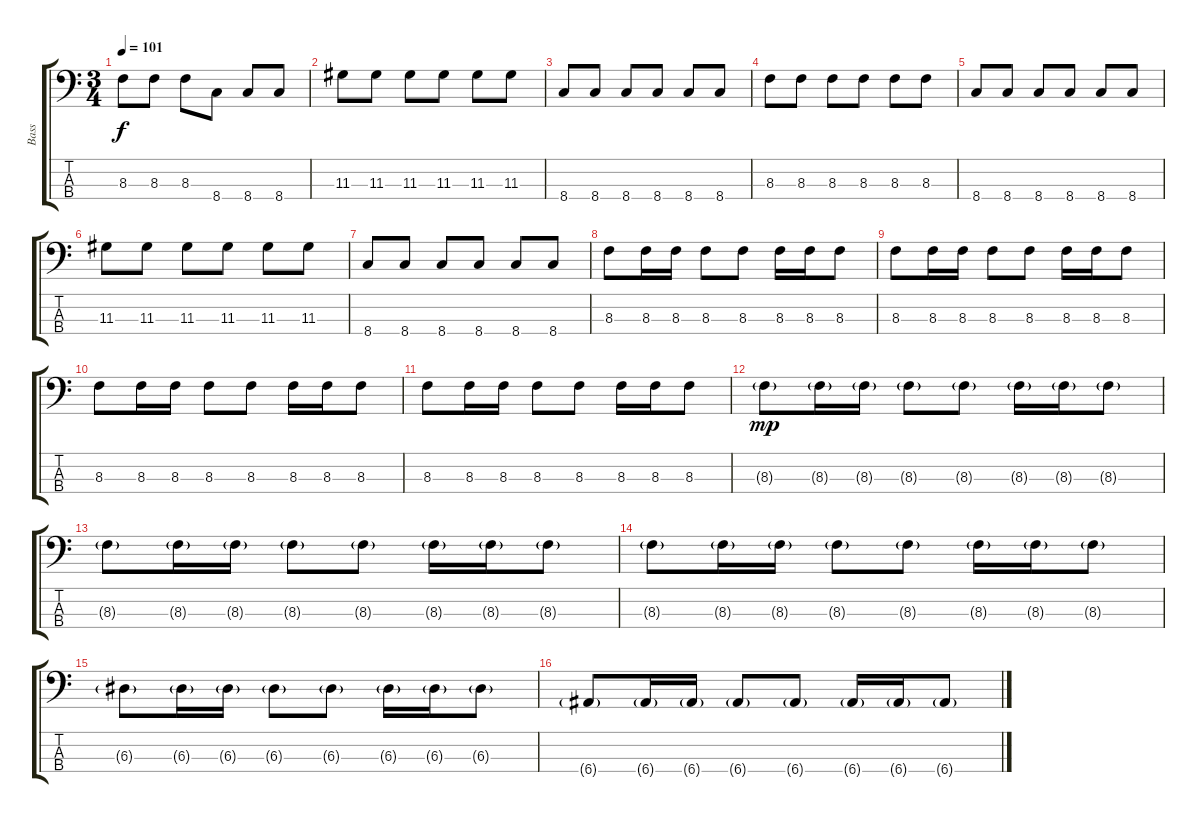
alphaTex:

\track ("Bass" "Bass") {instrument electricbassfinger}
\staff {score tabs}
\tuning (G2 D2 A1 E1) {hide}
\ts (3 4)
\tempo 101
\clef f4
\ks c
8.3.8{dy f} 8.3.8 8.3.8 8.4.8 8.4.8 8.4.8 |
11.3.8 11.3.8 11.3.8 11.3.8 11.3.8 11.3.8 |
8.4.8 8.4.8 8.4.8 8.4.8 8.4.8 8.4.8 |
8.3.8 8.3.8 8.3.8 8.3.8 8.3.8 8.3.8 |
8.4.8 8.4.8 8.4.8 8.4.8 8.4.8 8.4.8 |
11.3.8 11.3.8 11.3.8 11.3.8 11.3.8 11.3.8 |
8.4.8 8.4.8 8.4.8 8.4.8 8.4.8 8.4.8 |
8.3.8 8.3.16 8.3.16 8.3.8 8.3.8 8.3.16 8.3.16 8.3.8 |
8.3.8 8.3.16 8.3.16 8.3.8 8.3.8 8.3.16 8.3.16 8.3.8 |
8.3.8 8.3.16 8.3.16 8.3.8 8.3.8 8.3.16 8.3.16 8.3.8 |
8.3.8 8.3.16 8.3.16 8.3.8 8.3.8 8.3.16 8.3.16 8.3.8 |
8.3{g}.8{dy mp} 8.3{g}.16 8.3{g}.16 8.3{g}.8 8.3{g}.8 8.3{g}.16 8.3{g}.16 8.3{g}.8 |
8.3{g}.8 8.3{g}.16 8.3{g}.16 8.3{g}.8 8.3{g}.8 8.3{g}.16 8.3{g}.16 8.3{g}.8 |
8.3{g}.8 8.3{g}.16 8.3{g}.16 8.3{g}.8 8.3{g}.8 8.3{g}.16 8.3{g}.16 8.3{g}.8 |
6.3{g}.8 6.3{g}.16 6.3{g}.16 6.3{g}.8 6.3{g}.8 6.3{g}.16 6.3{g}.16 6.3{g}.8 |
6.4{g}.8 6.4{g}.16 6.4{g}.16 6.4{g}.8 6.4{g}.8 6.4{g}.16 6.4{g}.16 6.4{g}.8
